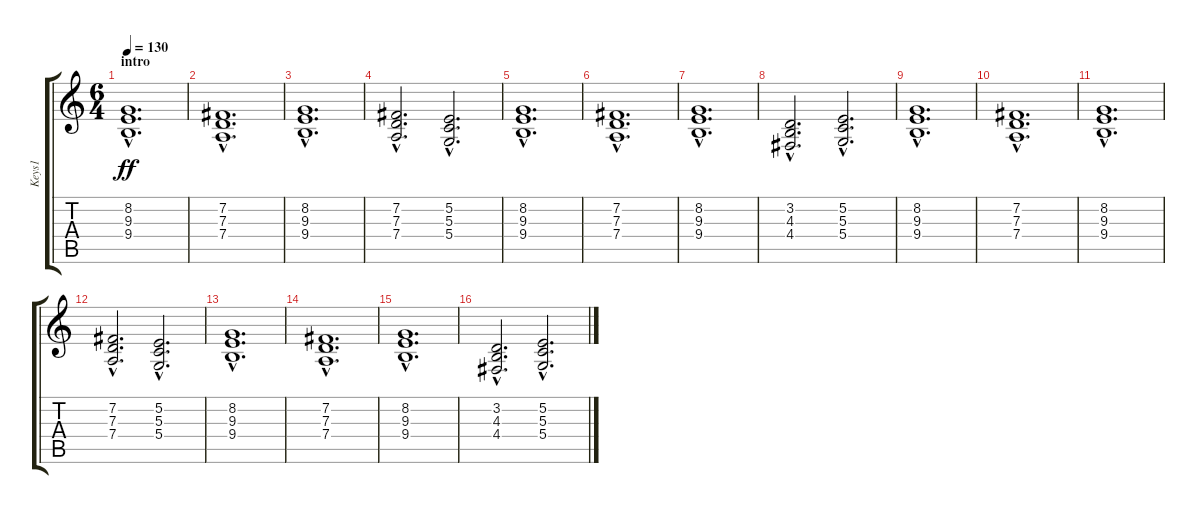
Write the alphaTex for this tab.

\track ("Keys1" "Keys1") {instrument stringensemble1}
\staff {score tabs}
\tuning (E4 B3 G3 D3 A2 E2) {hide}
\ts (6 4)
\section ("" "intro")
\tempo 130
\clef g2
\ks c
(8.2{hac} 9.3{hac} 9.4{hac}).1{d dy ff instrument stringensemble1} |
(7.2{hac} 7.3{hac} 7.4{hac}).1{d} |
(8.2{hac} 9.3{hac} 9.4{hac}).1{d} |
(7.2{hac} 7.3{hac} 7.4{hac}).2{d} (5.2{hac} 5.3{hac} 5.4{hac}).2{d} |
(8.2{hac} 9.3{hac} 9.4{hac}).1{d} |
(7.2{hac} 7.3{hac} 7.4{hac}).1{d} |
(8.2{hac} 9.3{hac} 9.4{hac}).1{d} |
(3.2{hac} 4.3{hac} 4.4{hac}).2{d} (5.2{hac} 5.3{hac} 5.4{hac}).2{d} |
(8.2{hac} 9.3{hac} 9.4{hac}).1{d} |
(7.2{hac} 7.3{hac} 7.4{hac}).1{d} |
(8.2{hac} 9.3{hac} 9.4{hac}).1{d} |
(7.2{hac} 7.3{hac} 7.4{hac}).2{d} (5.2{hac} 5.3{hac} 5.4{hac}).2{d} |
(8.2{hac} 9.3{hac} 9.4{hac}).1{d} |
(7.2{hac} 7.3{hac} 7.4{hac}).1{d} |
(8.2{hac} 9.3{hac} 9.4{hac}).1{d} |
(3.2{hac} 4.3{hac} 4.4{hac}).2{d} (5.2{hac} 5.3{hac} 5.4{hac}).2{d}
